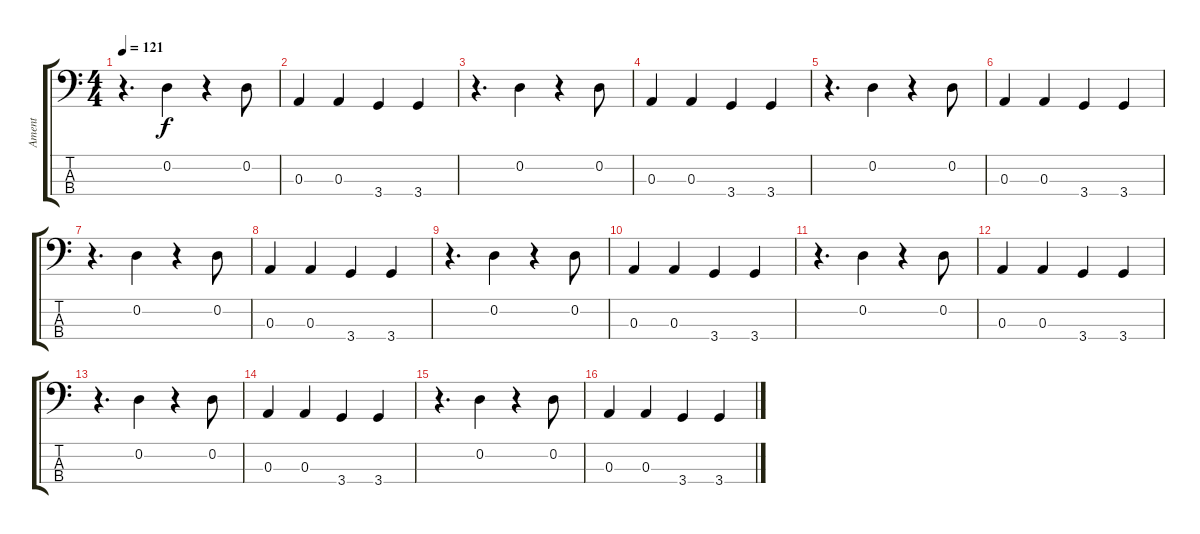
\track ("Ament" "Ament") {instrument electricbassfinger}
\staff {score tabs}
\tuning (G2 D2 A1 E1) {hide}
\ts (4 4)
\tempo 121
\clef f4
\ks c
r.4{d dy f} 0.2.4 r.4 0.2.8 |
0.3.4 0.3.4 3.4.4 3.4.4 |
r.4{d} 0.2.4 r.4 0.2.8 |
0.3.4 0.3.4 3.4.4 3.4.4 |
r.4{d} 0.2.4 r.4 0.2.8 |
0.3.4 0.3.4 3.4.4 3.4.4 |
r.4{d} 0.2.4 r.4 0.2.8 |
0.3.4 0.3.4 3.4.4 3.4.4 |
r.4{d} 0.2.4 r.4 0.2.8 |
0.3.4 0.3.4 3.4.4 3.4.4 |
r.4{d} 0.2.4 r.4 0.2.8 |
0.3.4 0.3.4 3.4.4 3.4.4 |
r.4{d} 0.2.4 r.4 0.2.8 |
0.3.4 0.3.4 3.4.4 3.4.4 |
r.4{d} 0.2.4 r.4 0.2.8 |
0.3.4 0.3.4 3.4.4 3.4.4
